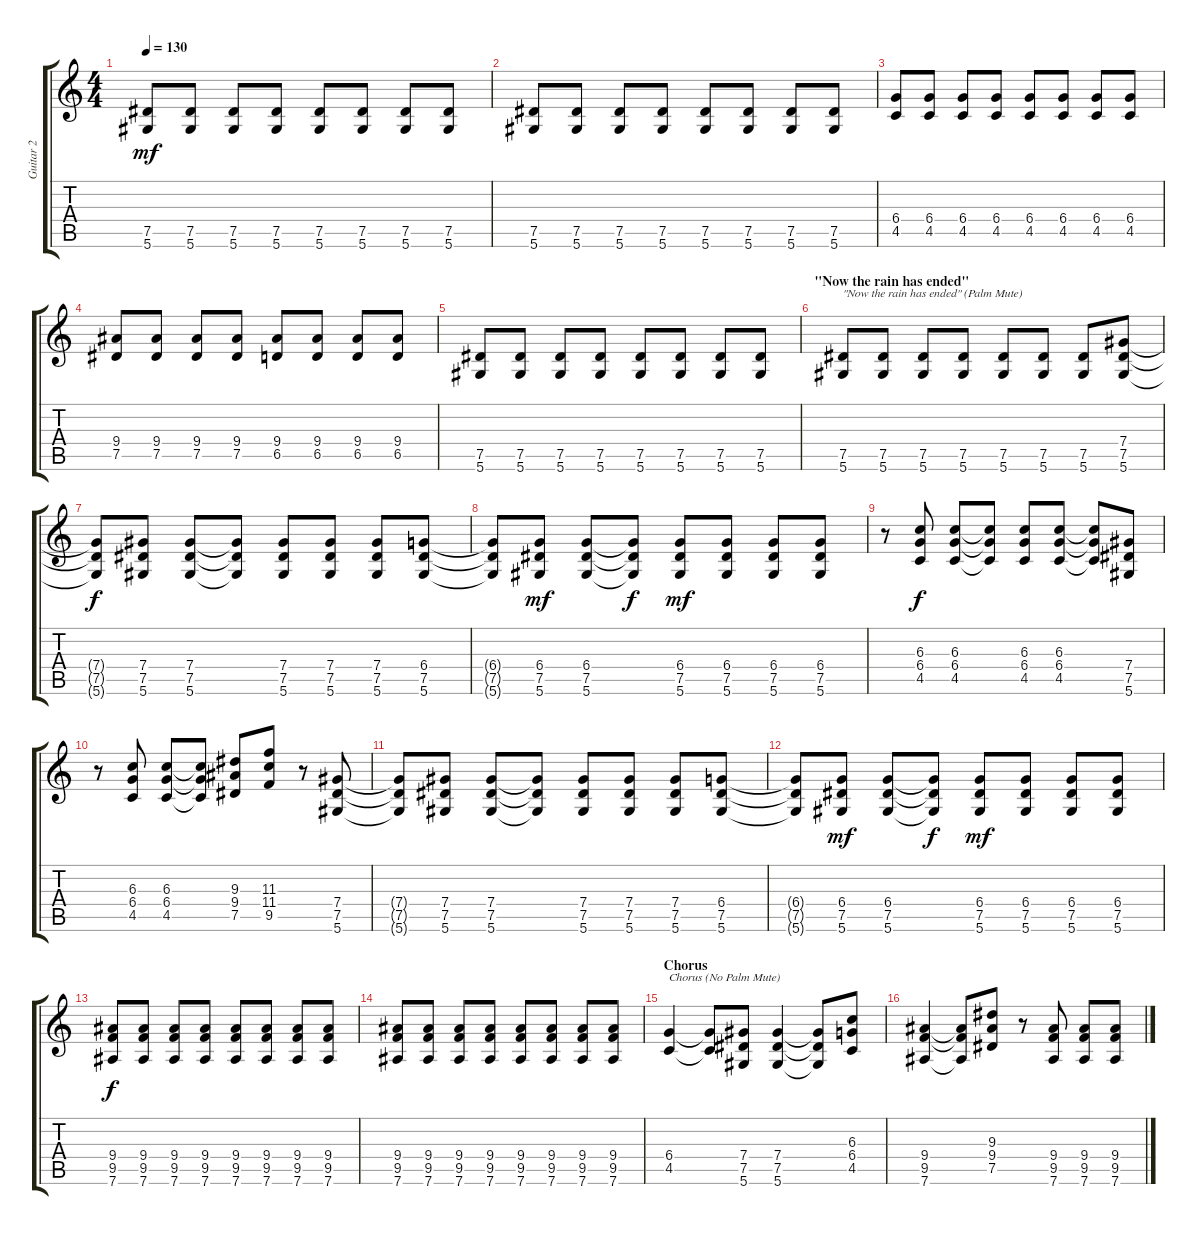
\track ("Guitar 2" "Guitar 2") {instrument distortionguitar}
\staff {score tabs}
\tuning (Eb4 Bb3 Gb3 Db3 Ab2 Eb2) {hide}
\ts (4 4)
\tempo 130
\clef g2
\ks c
(7.5 5.6).8{dy mf volume 14} (7.5 5.6).8 (7.5 5.6).8 (7.5 5.6).8 (7.5 5.6).8 (7.5 5.6).8 (7.5 5.6).8 (7.5 5.6).8 |
(7.5 5.6).8{volume 14} (7.5 5.6).8 (7.5 5.6).8 (7.5 5.6).8 (7.5 5.6).8 (7.5 5.6).8 (7.5 5.6).8 (7.5 5.6).8 |
(6.4 4.5).8{volume 14} (6.4 4.5).8 (6.4 4.5).8 (6.4 4.5).8 (6.4 4.5).8 (6.4 4.5).8 (6.4 4.5).8 (6.4 4.5).8 |
(9.4 7.5).8 (9.4 7.5).8 (9.4 7.5).8 (9.4 7.5).8 (9.4 6.5).8 (9.4 6.5).8 (9.4 6.5).8 (9.4 6.5).8 |
(7.5 5.6).8{volume 14} (7.5 5.6).8 (7.5 5.6).8 (7.5 5.6).8 (7.5 5.6).8 (7.5 5.6).8 (7.5 5.6).8 (7.5 5.6).8 |
\section ("" "\"Now the rain has ended\"")
(7.5 5.6).8{txt "\"Now the rain has ended\" (Palm Mute)" volume 14} (7.5 5.6).8 (7.5 5.6).8 (7.5 5.6).8 (7.5 5.6).8 (7.5 5.6).8 (7.5 5.6).8 (7.4 7.5 5.6).8{volume 13} |
(7.4{t} 7.5{t} 5.6{t}).8{dy f} (7.4 7.5 5.6).8 (7.4 7.5 5.6).8 (7.4{t} 7.5{t} 5.6{t}).8 (7.4 7.5 5.6).8 (7.4 7.5 5.6).8 (7.4 7.5 5.6).8 (6.4 7.5 5.6).8 |
(6.4{t} 7.5{t} 5.6{t}).8 (6.4 7.5 5.6).8{dy mf} (6.4 7.5 5.6).8 (6.4{t} 7.5{t} 5.6{t}).8{dy f} (6.4 7.5 5.6).8{dy mf} (6.4 7.5 5.6).8 (6.4 7.5 5.6).8 (6.4 7.5 5.6).8 |
r.8 (6.3 6.4 4.5).8{dy f} (6.3 6.4 4.5).8 (6.3{t} 6.4{t} 4.5{t}).8 (6.3 6.4 4.5).8 (6.3 6.4 4.5).8 (6.3{t} 6.4{t} 4.5{t}).8 (7.4 7.5 5.6).8 |
r.8 (6.3 6.4 4.5).8 (6.3 6.4 4.5).8 (6.3{t} 6.4{t} 4.5{t}).8 (9.3 9.4 7.5).8 (11.3 11.4 9.5).8 r.8 (7.4 7.5 5.6).8 |
(7.4{t} 7.5{t} 5.6{t}).8 (7.4 7.5 5.6).8 (7.4 7.5 5.6).8 (7.4{t} 7.5{t} 5.6{t}).8 (7.4 7.5 5.6).8 (7.4 7.5 5.6).8 (7.4 7.5 5.6).8 (6.4 7.5 5.6).8 |
(6.4{t} 7.5{t} 5.6{t}).8 (6.4 7.5 5.6).8{dy mf} (6.4 7.5 5.6).8 (6.4{t} 7.5{t} 5.6{t}).8{dy f} (6.4 7.5 5.6).8{dy mf} (6.4 7.5 5.6).8 (6.4 7.5 5.6).8 (6.4 7.5 5.6).8 |
(9.4 9.5 7.6).8{dy f} (9.4 9.5 7.6).8 (9.4 9.5 7.6).8 (9.4 9.5 7.6).8 (9.4 9.5 7.6).8 (9.4 9.5 7.6).8 (9.4 9.5 7.6).8 (9.4 9.5 7.6).8 |
(9.4 9.5 7.6).8 (9.4 9.5 7.6).8 (9.4 9.5 7.6).8 (9.4 9.5 7.6).8 (9.4 9.5 7.6).8 (9.4 9.5 7.6).8 (9.4 9.5 7.6).8 (9.4 9.5 7.6).8 |
\section ("" "Chorus")
(6.4 4.5).4{txt "Chorus (No Palm Mute)"} (6.4{t} 4.5{t}).8 (7.4 7.5 5.6).8 (7.4 7.5 5.6).4 (7.4{t} 7.5{t} 5.6{t}).8 (6.3 6.4 4.5).8 |
(9.4 9.5 7.6).4 (9.4{t} 9.5{t} 7.6{t}).8 (9.3 9.4 7.5).8 r.8 (9.4 9.5 7.6).8 (9.4 9.5 7.6).8 (9.4 9.5 7.6).8
